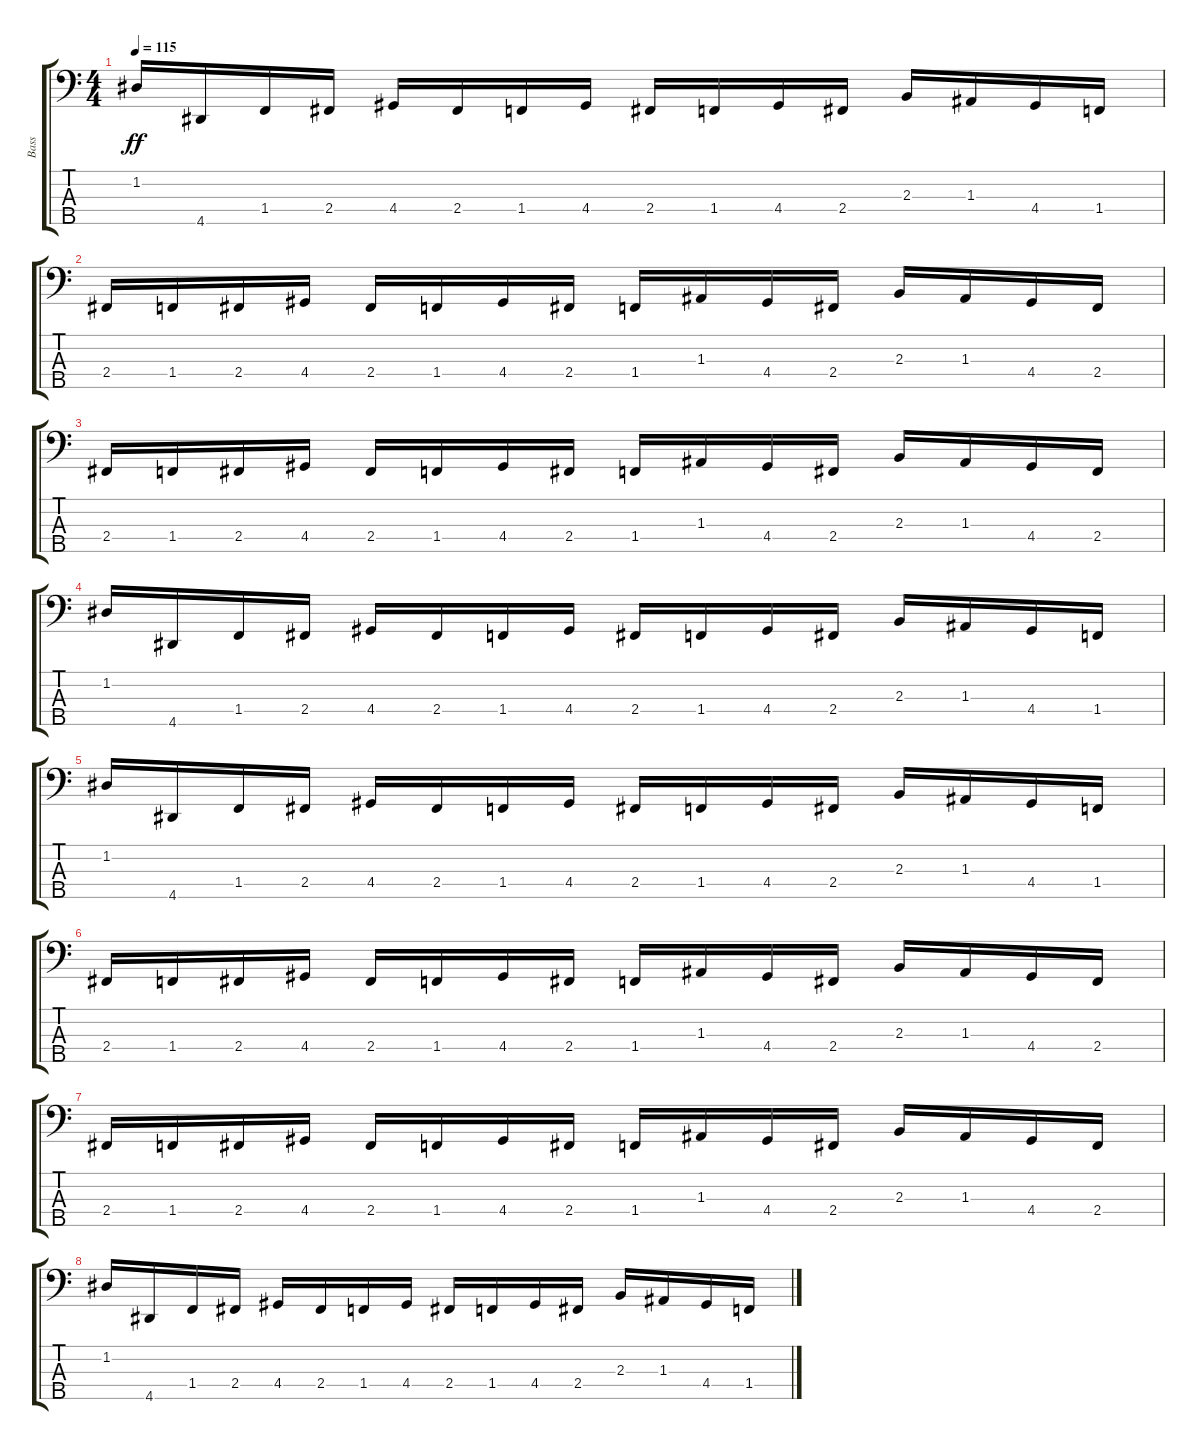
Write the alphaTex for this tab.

\track ("Bass" "Bass") {instrument synthbass1}
\staff {score tabs}
\tuning (G2 D2 A1 E1 B0) {hide}
\ts (4 4)
\tempo 115
\clef f4
\ks c
1.2.16{dy ff} 4.5.16 1.4.16 2.4.16 4.4.16 2.4.16 1.4.16 4.4.16 2.4.16 1.4.16 4.4.16 2.4.16 2.3.16 1.3.16 4.4.16 1.4.16 |
2.4.16 1.4.16 2.4.16 4.4.16 2.4.16 1.4.16 4.4.16 2.4.16 1.4.16 1.3.16 4.4.16 2.4.16 2.3.16 1.3.16 4.4.16 2.4.16 |
2.4.16 1.4.16 2.4.16 4.4.16 2.4.16 1.4.16 4.4.16 2.4.16 1.4.16 1.3.16 4.4.16 2.4.16 2.3.16 1.3.16 4.4.16 2.4.16 |
1.2.16 4.5.16 1.4.16 2.4.16 4.4.16 2.4.16 1.4.16 4.4.16 2.4.16 1.4.16 4.4.16 2.4.16 2.3.16 1.3.16 4.4.16 1.4.16 |
1.2.16 4.5.16 1.4.16 2.4.16 4.4.16 2.4.16 1.4.16 4.4.16 2.4.16 1.4.16 4.4.16 2.4.16 2.3.16 1.3.16 4.4.16 1.4.16 |
2.4.16 1.4.16 2.4.16 4.4.16 2.4.16 1.4.16 4.4.16 2.4.16 1.4.16 1.3.16 4.4.16 2.4.16 2.3.16 1.3.16 4.4.16 2.4.16 |
2.4.16 1.4.16 2.4.16 4.4.16 2.4.16 1.4.16 4.4.16 2.4.16 1.4.16 1.3.16 4.4.16 2.4.16 2.3.16 1.3.16 4.4.16 2.4.16 |
1.2.16 4.5.16 1.4.16 2.4.16 4.4.16 2.4.16 1.4.16 4.4.16 2.4.16 1.4.16 4.4.16 2.4.16 2.3.16 1.3.16 4.4.16 1.4.16
